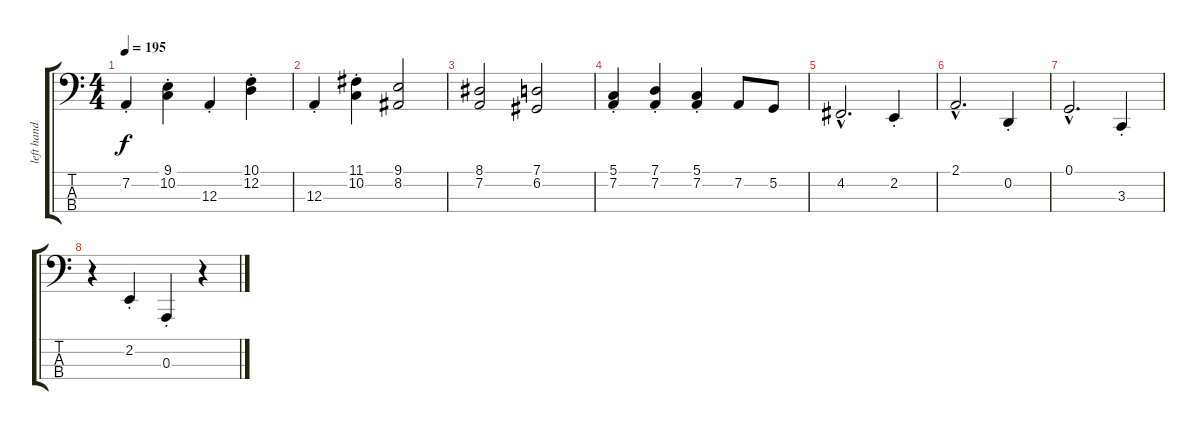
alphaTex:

\track ("left hand" "left hand") {instrument acousticgrandpiano}
\staff {score tabs}
\tuning (G2 D2 A1 E1) {hide}
\ts (4 4)
\tempo 195
\clef f4
\ks c
7.2{st}.4{dy f} (9.1{st} 10.2{st}).4 12.3{st}.4 (10.1{st} 12.2{st}).4 |
12.3{st}.4 (11.1{st} 10.2{st}).4 (9.1 8.2).2 |
(8.1 7.2).2 (7.1 6.2).2 |
(5.1{st} 7.2{st}).4 (7.1{st} 7.2{st}).4 (5.1{st} 7.2{st}).4 7.2.8 5.2.8 |
4.2{hac}.2{d} 2.2{st}.4 |
2.1{hac}.2{d} 0.2{st}.4 |
0.1{hac}.2{d} 3.3{st}.4 |
r.4 2.2{st}.4 0.3{st}.4 r.4
